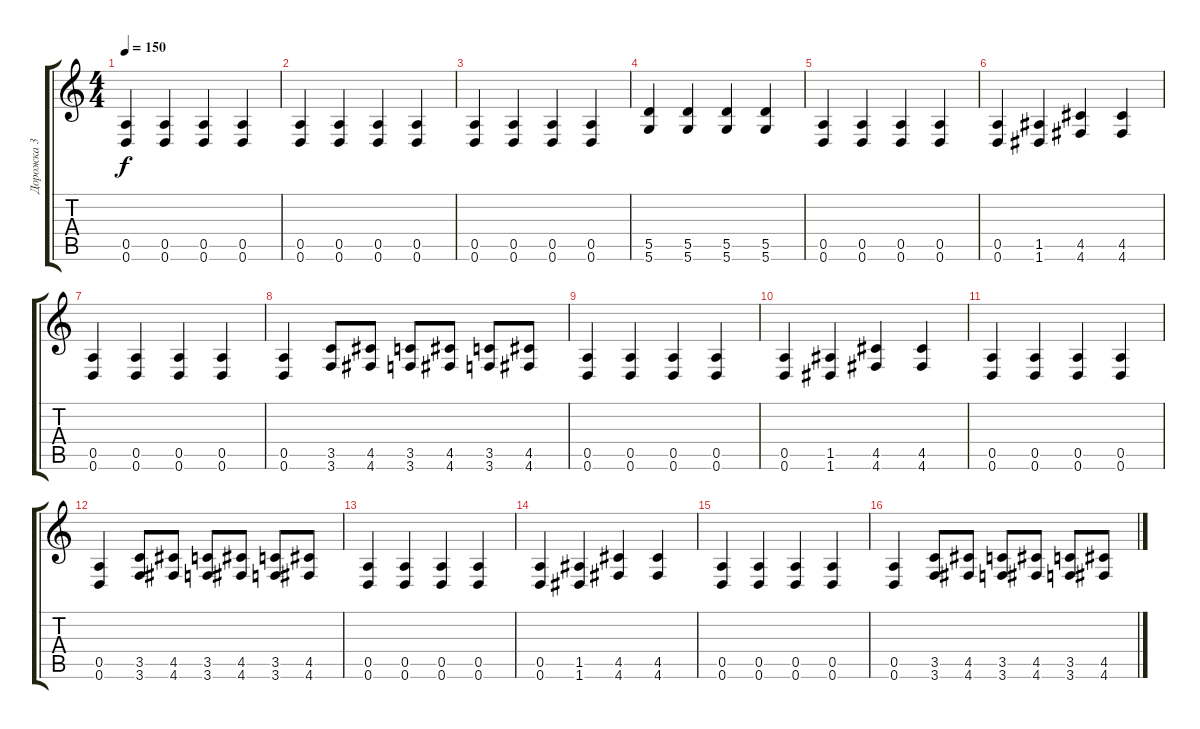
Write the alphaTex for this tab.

\track ("Дорожка 3" "Дорожка 3") {instrument distortionguitar}
\staff {score tabs}
\tuning (E4 B3 G3 D3 A2 D2) {hide}
\ts (4 4)
\tempo 150
\clef g2
\ks c
(0.5 0.6).4{dy f} (0.5 0.6).4 (0.5 0.6).4 (0.5 0.6).4 |
(0.5 0.6).4 (0.5 0.6).4 (0.5 0.6).4 (0.5 0.6).4 |
(0.5 0.6).4 (0.5 0.6).4 (0.5 0.6).4 (0.5 0.6).4 |
(5.5 5.6).4 (5.5 5.6).4 (5.5 5.6).4 (5.5 5.6).4 |
(0.5 0.6).4 (0.5 0.6).4 (0.5 0.6).4 (0.5 0.6).4 |
(0.5 0.6).4 (1.5 1.6).4 (4.5 4.6).4 (4.5 4.6).4 |
(0.5 0.6).4 (0.5 0.6).4 (0.5 0.6).4 (0.5 0.6).4 |
(0.5 0.6).4 (3.5 3.6).8 (4.5 4.6).8 (3.5 3.6).8 (4.5 4.6).8 (3.5 3.6).8 (4.5 4.6).8 |
(0.5 0.6).4 (0.5 0.6).4 (0.5 0.6).4 (0.5 0.6).4 |
(0.5 0.6).4 (1.5 1.6).4 (4.5 4.6).4 (4.5 4.6).4 |
(0.5 0.6).4 (0.5 0.6).4 (0.5 0.6).4 (0.5 0.6).4 |
(0.5 0.6).4 (3.5 3.6).8 (4.5 4.6).8 (3.5 3.6).8 (4.5 4.6).8 (3.5 3.6).8 (4.5 4.6).8 |
(0.5 0.6).4 (0.5 0.6).4 (0.5 0.6).4 (0.5 0.6).4 |
(0.5 0.6).4 (1.5 1.6).4 (4.5 4.6).4 (4.5 4.6).4 |
(0.5 0.6).4 (0.5 0.6).4 (0.5 0.6).4 (0.5 0.6).4 |
(0.5 0.6).4 (3.5 3.6).8 (4.5 4.6).8 (3.5 3.6).8 (4.5 4.6).8 (3.5 3.6).8 (4.5 4.6).8
